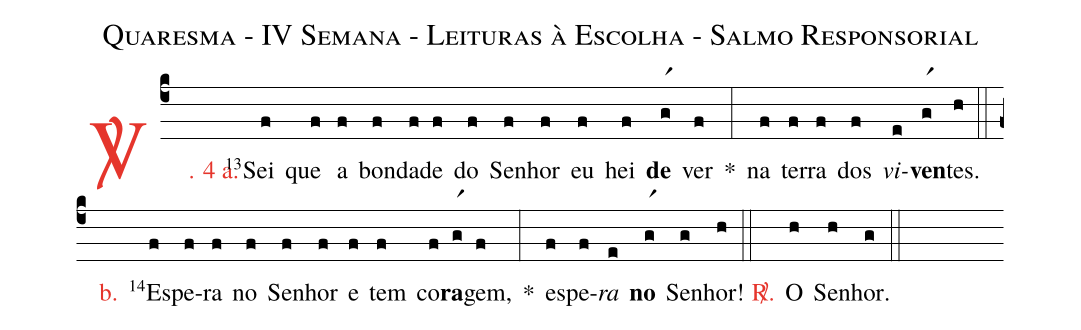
name: Quaresma - IV Semana - Leituras à Escolha - Salmo Responsorial;
%%
(c4)

<c><sp>V/</sp>. 4 a.</c>() <v>\VSup{13}</v>Sei(f) que(f) a(f) bon(f)da(f)de(f) do(f) Se(f)nhor(f) eu(f) hei(f) <b>de</b>(gr1) ver(f) *(:)
na(f) ter(f)ra(f) dos(f) <i>vi</i>(e)<b>ven</b>(gr1)tes.(h)

(::)

<nlba><c>b.</c>() <v>\VSup{14}</v>Es</nlba>(f)pe(f)ra(f) no(f) Se(f)nhor(f) e(f) tem(f) co(f)<b>ra</b>(gr1)gem,(f) *(:)
es(f)pe(f)<i>ra</i>(e) <b>no</b>(gr1) Se(g)nhor!(h)

(::)

<nlba><c><sp>R/</sp>.</c>() O</nlba>(h) Se(h)nhor.(g)

(::)
